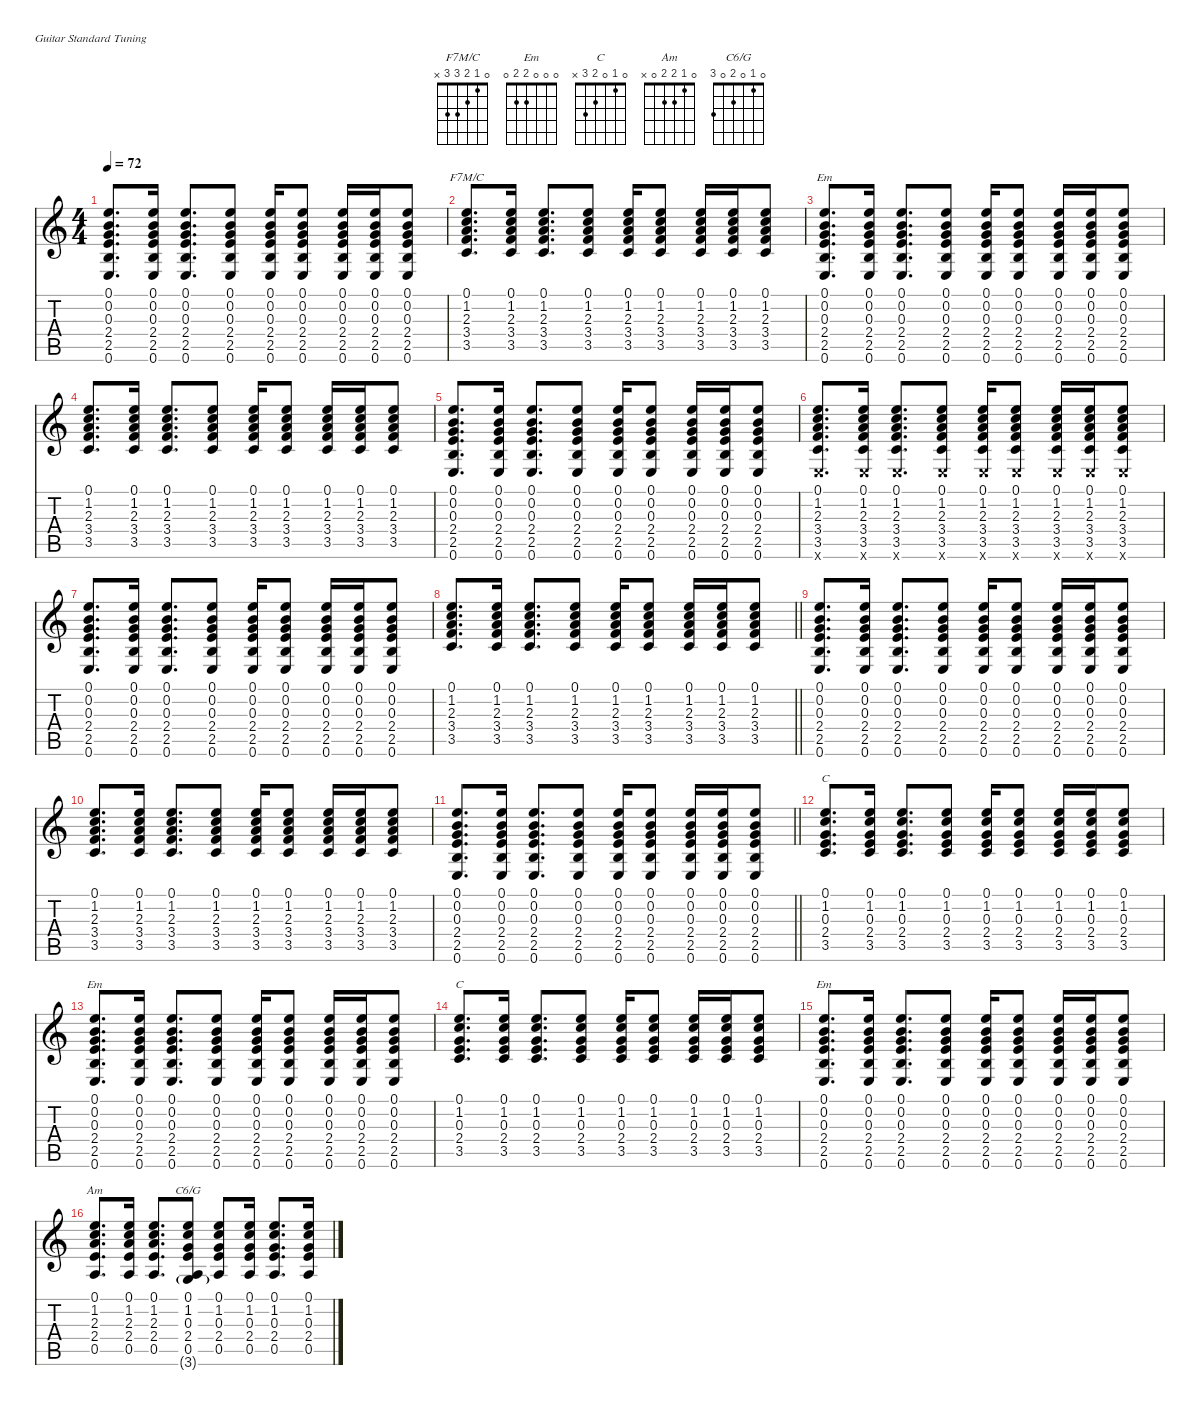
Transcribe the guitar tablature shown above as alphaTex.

\defaultSystemsLayout 4
\hideDynamics
\bracketExtendMode nobrackets
\singleTrackTrackNamePolicy hidden
\multiTrackTrackNamePolicy hidden
\otherSystemsTrackNameOrientation horizontal
\track ("Guitar" "s.guit.") {defaultSystemsLayout 4 instrument acousticguitarsteel}
\staff {score tabs}
\tuning (E4 B3 G3 D3 A2 E2)
\chord ("F7M/C" 0 1 2 3 3 x) {showfingering false}
\chord ("Em" 0 0 0 2 2 0) {showfingering false}
\chord ("C" 0 1 0 2 3 x) {showfingering false}
\chord ("Am" 0 1 2 2 0 x) {showfingering false}
\chord ("C6/G" 0 1 0 2 0 3) {showfingering false}
\ts (4 4)
\tempo 72
\clef g2
\ks c
(0.1 0.2 0.3 2.4 2.5 0.6).8{d dy f instrument acousticguitarsteel beam Up} (0.1 0.2 0.3 2.4 2.5 0.6).16{beam Up} (0.1 0.2 0.3 2.4 2.5 0.6).8{d beam Up} (0.1 0.2 0.3 2.4 2.5 0.6).8{beam Up} (0.1 0.2 0.3 2.4 2.5 0.6).16{beam Up} (0.1 0.2 0.3 2.4 2.5 0.6).8{beam Up} (0.1 0.2 0.3 2.4 2.5 0.6).16{beam Up} (0.1 0.2 0.3 2.4 2.5 0.6).16{beam Up} (0.1 0.2 0.3 2.4 2.5 0.6).8{beam Up} |
(0.1 1.2 2.3 3.4 3.5).8{d ch "F7M/C" beam Up} (0.1 1.2 2.3 3.4 3.5).16{beam Up} (0.1 1.2 2.3 3.4 3.5).8{d beam Up} (0.1 1.2 2.3 3.4 3.5).8{beam Up} (0.1 1.2 2.3 3.4 3.5).16{beam Up} (0.1 1.2 2.3 3.4 3.5).8{beam Up} (0.1 1.2 2.3 3.4 3.5).16{beam Up} (0.1 1.2 2.3 3.4 3.5).16{beam Up} (0.1 1.2 2.3 3.4 3.5).8{beam Up} |
(0.1 0.2 0.3 2.4 2.5 0.6).8{d ch "Em" beam Up} (0.1 0.2 0.3 2.4 2.5 0.6).16{beam Up} (0.1 0.2 0.3 2.4 2.5 0.6).8{d beam Up} (0.1 0.2 0.3 2.4 2.5 0.6).8{beam Up} (0.1 0.2 0.3 2.4 2.5 0.6).16{beam Up} (0.1 0.2 0.3 2.4 2.5 0.6).8{beam Up} (0.1 0.2 0.3 2.4 2.5 0.6).16{beam Up} (0.1 0.2 0.3 2.4 2.5 0.6).16{beam Up} (0.1 0.2 0.3 2.4 2.5 0.6).8{beam Up} |
(0.1 1.2 2.3 3.4 3.5).8{d beam Up} (0.1 1.2 2.3 3.4 3.5).16{beam Up} (0.1 1.2 2.3 3.4 3.5).8{d beam Up} (0.1 1.2 2.3 3.4 3.5).8{beam Up} (0.1 1.2 2.3 3.4 3.5).16{beam Up} (0.1 1.2 2.3 3.4 3.5).8{beam Up} (0.1 1.2 2.3 3.4 3.5).16{beam Up} (0.1 1.2 2.3 3.4 3.5).16{beam Up} (0.1 1.2 2.3 3.4 3.5).8{beam Up} |
(0.1 0.2 0.3 2.4 2.5 0.6).8{d beam Up} (0.1 0.2 0.3 2.4 2.5 0.6).16{beam Up} (0.1 0.2 0.3 2.4 2.5 0.6).8{d beam Up} (0.1 0.2 0.3 2.4 2.5 0.6).8{beam Up} (0.1 0.2 0.3 2.4 2.5 0.6).16{beam Up} (0.1 0.2 0.3 2.4 2.5 0.6).8{beam Up} (0.1 0.2 0.3 2.4 2.5 0.6).16{beam Up} (0.1 0.2 0.3 2.4 2.5 0.6).16{beam Up} (0.1 0.2 0.3 2.4 2.5 0.6).8{beam Up} |
(0.1 1.2 2.3 3.4 3.5 0.6{x}).8{d beam Up} (0.1 1.2 2.3 3.4 3.5 0.6{x}).16{beam Up} (0.1 1.2 2.3 3.4 3.5 0.6{x}).8{d beam Up} (0.1 1.2 2.3 3.4 3.5 0.6{x}).8{beam Up} (0.1 1.2 2.3 3.4 3.5 0.6{x}).16{beam Up} (0.1 1.2 2.3 3.4 3.5 0.6{x}).8{beam Up} (0.1 1.2 2.3 3.4 3.5 0.6{x}).16{beam Up} (0.1 1.2 2.3 3.4 3.5 0.6{x}).16{beam Up} (0.1 1.2 2.3 3.4 3.5 0.6{x}).8{beam Up} |
(0.1 0.2 0.3 2.4 2.5 0.6).8{d beam Up} (0.1 0.2 0.3 2.4 2.5 0.6).16{beam Up} (0.1 0.2 0.3 2.4 2.5 0.6).8{d beam Up} (0.1 0.2 0.3 2.4 2.5 0.6).8{beam Up} (0.1 0.2 0.3 2.4 2.5 0.6).16{beam Up} (0.1 0.2 0.3 2.4 2.5 0.6).8{beam Up} (0.1 0.2 0.3 2.4 2.5 0.6).16{beam Up} (0.1 0.2 0.3 2.4 2.5 0.6).16{beam Up} (0.1 0.2 0.3 2.4 2.5 0.6).8{beam Up} |
\barLineRight lightlight
(0.1 1.2 2.3 3.4 3.5).8{d beam Up} (0.1 1.2 2.3 3.4 3.5).16{beam Up} (0.1 1.2 2.3 3.4 3.5).8{d beam Up} (0.1 1.2 2.3 3.4 3.5).8{beam Up} (0.1 1.2 2.3 3.4 3.5).16{beam Up} (0.1 1.2 2.3 3.4 3.5).8{beam Up} (0.1 1.2 2.3 3.4 3.5).16{beam Up} (0.1 1.2 2.3 3.4 3.5).16{beam Up} (0.1 1.2 2.3 3.4 3.5).8{beam Up} |
(0.1 0.2 0.3 2.4 2.5 0.6).8{d beam Up} (0.1 0.2 0.3 2.4 2.5 0.6).16{beam Up} (0.1 0.2 0.3 2.4 2.5 0.6).8{d beam Up} (0.1 0.2 0.3 2.4 2.5 0.6).8{beam Up} (0.1 0.2 0.3 2.4 2.5 0.6).16{beam Up} (0.1 0.2 0.3 2.4 2.5 0.6).8{beam Up} (0.1 0.2 0.3 2.4 2.5 0.6).16{beam Up} (0.1 0.2 0.3 2.4 2.5 0.6).16{beam Up} (0.1 0.2 0.3 2.4 2.5 0.6).8{beam Up} |
(0.1 1.2 2.3 3.4 3.5).8{d beam Up} (0.1 1.2 2.3 3.4 3.5).16{beam Up} (0.1 1.2 2.3 3.4 3.5).8{d beam Up} (0.1 1.2 2.3 3.4 3.5).8{beam Up} (0.1 1.2 2.3 3.4 3.5).16{beam Up} (0.1 1.2 2.3 3.4 3.5).8{beam Up} (0.1 1.2 2.3 3.4 3.5).16{beam Up} (0.1 1.2 2.3 3.4 3.5).16{beam Up} (0.1 1.2 2.3 3.4 3.5).8{beam Up} |
\barLineRight lightlight
(0.1 0.2 0.3 2.4 2.5 0.6).8{d beam Up} (0.1 0.2 0.3 2.4 2.5 0.6).16{beam Up} (0.1 0.2 0.3 2.4 2.5 0.6).8{d beam Up} (0.1 0.2 0.3 2.4 2.5 0.6).8{beam Up} (0.1 0.2 0.3 2.4 2.5 0.6).16{beam Up} (0.1 0.2 0.3 2.4 2.5 0.6).8{beam Up} (0.1 0.2 0.3 2.4 2.5 0.6).16{beam Up} (0.1 0.2 0.3 2.4 2.5 0.6).16{beam Up} (0.1 0.2 0.3 2.4 2.5 0.6).8{beam Up} |
(0.1 1.2 0.3 2.4 3.5).8{d ch "C" beam Up} (0.1 1.2 0.3 2.4 3.5).16{beam Up} (0.1 1.2 0.3 2.4 3.5).8{d beam Up} (0.1 1.2 0.3 2.4 3.5).8{beam Up} (0.1 1.2 0.3 2.4 3.5).16{beam Up} (0.1 1.2 0.3 2.4 3.5).8{beam Up} (0.1 1.2 0.3 2.4 3.5).16{beam Up} (0.1 1.2 0.3 2.4 3.5).16{beam Up} (0.1 1.2 0.3 2.4 3.5).8{beam Up} |
(0.1 0.2 0.3 2.4 2.5 0.6).8{d ch "Em" beam Up} (0.1 0.2 0.3 2.4 2.5 0.6).16{beam Up} (0.1 0.2 0.3 2.4 2.5 0.6).8{d beam Up} (0.1 0.2 0.3 2.4 2.5 0.6).8{beam Up} (0.1 0.2 0.3 2.4 2.5 0.6).16{beam Up} (0.1 0.2 0.3 2.4 2.5 0.6).8{beam Up} (0.1 0.2 0.3 2.4 2.5 0.6).16{beam Up} (0.1 0.2 0.3 2.4 2.5 0.6).16{beam Up} (0.1 0.2 0.3 2.4 2.5 0.6).8{beam Up} |
(0.1 1.2 0.3 2.4 3.5).8{d ch "C" beam Up} (0.1 1.2 0.3 2.4 3.5).16{beam Up} (0.1 1.2 0.3 2.4 3.5).8{d beam Up} (0.1 1.2 0.3 2.4 3.5).8{beam Up} (0.1 1.2 0.3 2.4 3.5).16{beam Up} (0.1 1.2 0.3 2.4 3.5).8{beam Up} (0.1 1.2 0.3 2.4 3.5).16{beam Up} (0.1 1.2 0.3 2.4 3.5).16{beam Up} (0.1 1.2 0.3 2.4 3.5).8{beam Up} |
(0.1 0.2 0.3 2.4 2.5 0.6).8{d ch "Em" beam Up} (0.1 0.2 0.3 2.4 2.5 0.6).16{beam Up} (0.1 0.2 0.3 2.4 2.5 0.6).8{d beam Up} (0.1 0.2 0.3 2.4 2.5 0.6).8{beam Up} (0.1 0.2 0.3 2.4 2.5 0.6).16{beam Up} (0.1 0.2 0.3 2.4 2.5 0.6).8{beam Up} (0.1 0.2 0.3 2.4 2.5 0.6).16{beam Up} (0.1 0.2 0.3 2.4 2.5 0.6).16{beam Up} (0.1 0.2 0.3 2.4 2.5 0.6).8{beam Up} |
(0.1 1.2 2.3 2.4 0.5).8{d ch "Am" beam Up} (0.1 1.2 2.3 2.4 0.5).16{beam Up} (0.1 1.2 2.3 2.4 0.5).8{d beam Up} (0.1 1.2 0.3 2.4 0.5 3.6{g}).8{ch "C6/G" beam Up} (0.1 1.2 0.3 2.4 0.5).8{beam Up} (0.1 1.2 0.3 2.4 0.5).16{beam Up} (0.1 1.2 0.3 2.4 0.5).8{d beam Up} (0.1 1.2 0.3 2.4 0.5).16{beam Up}
